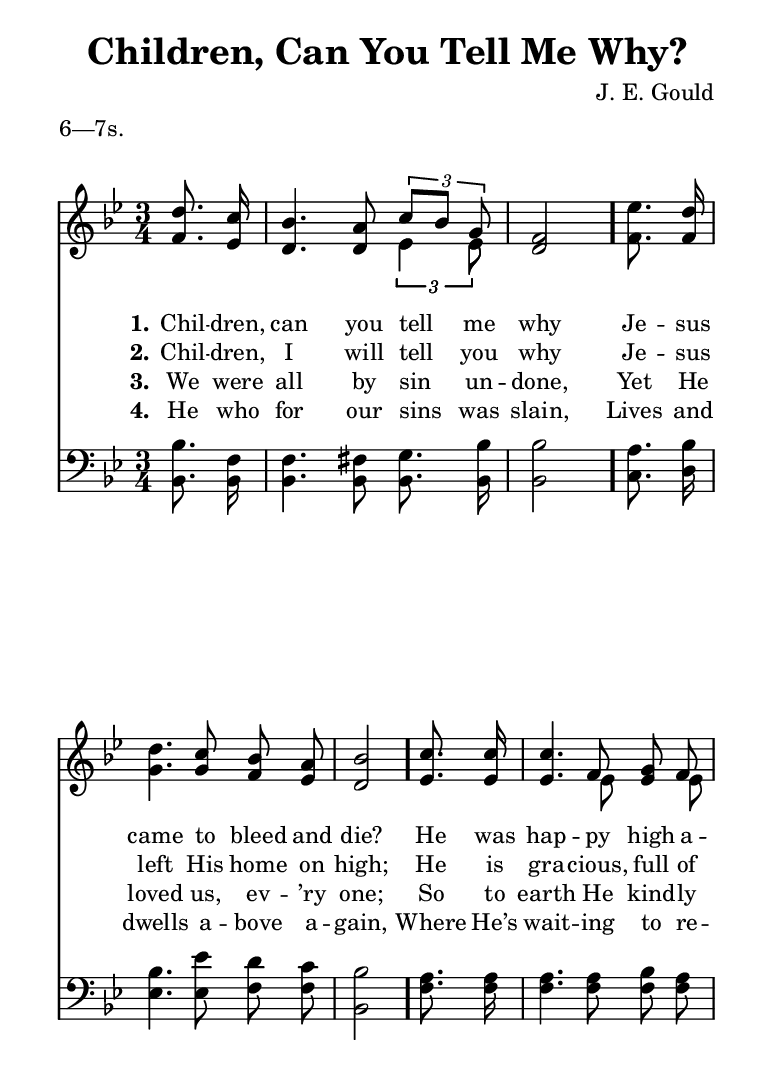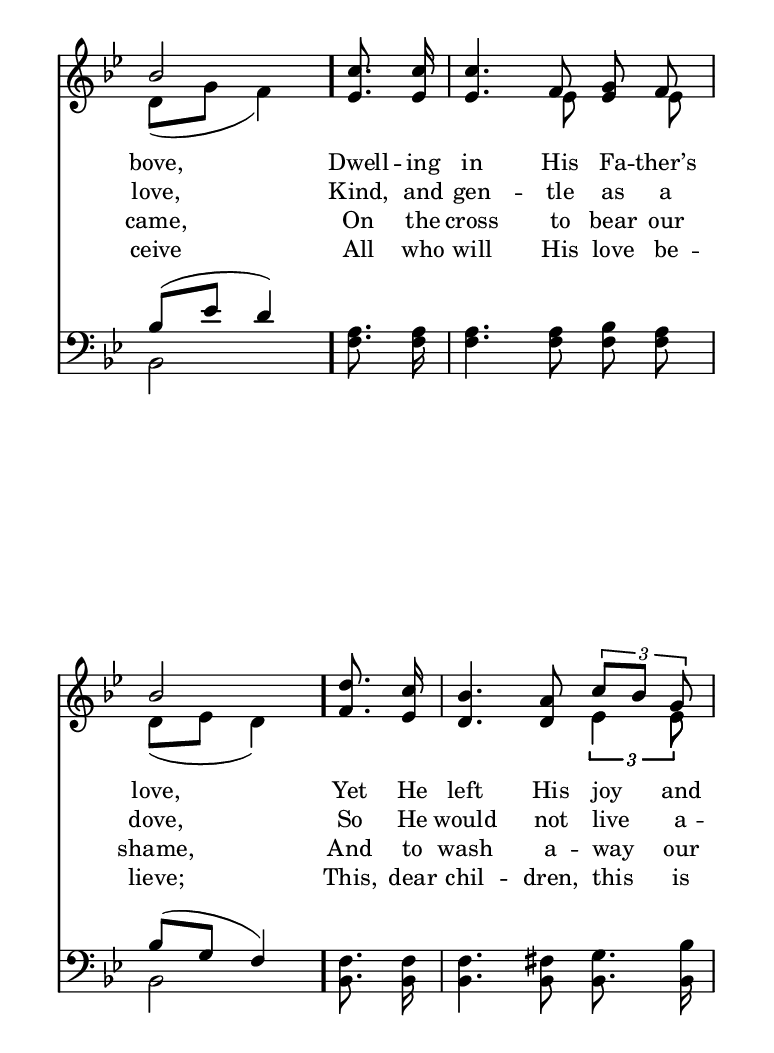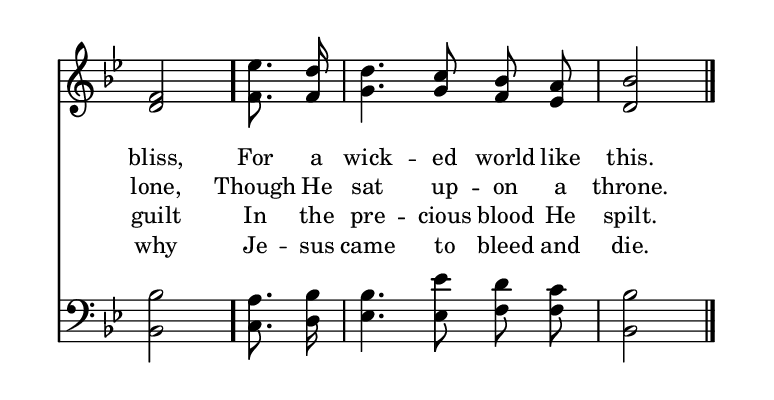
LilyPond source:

\include "common/global.ily"
\paper {
  \include "common/paper.ily"
  ragged-last-bottom = ##t
  system-system-spacing.padding = 2
  system-system-spacing.basic-distance = 2
  scoreTitleMarkup = \scoreTitleMarkupShrunk
}

\header{
  %children
  hymnnumber = "311"
  title = "Children, Can You Tell Me Why?"
  tunename = "Pilot"
  meter = "6—7s."
  poet = ""
  composer = "J. E. Gould"
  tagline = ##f
}

global = {
  \include "common/overrides.ily"
  \override Staff.TimeSignature.style = #'numbered
  \time 3/4
  \override Score.MetronomeMark.transparent = ##t % hide all fermata changes too
  \tempo 4=80
  \key bes \major
  \partial 4
  \autoBeamOff
}

% rewrote voices as chords to work around unfortunate interactions between
% \partcombine and \tuplet

notesSoprano = {
\global
\relative c'' {

  d8. c16 | bes4. a8 << { \voiceOne \tuplet 3/2 { c8[ bes] g } } \new Voice { \voiceTwo \tuplet 3/2 { ees4 ees8 } } >> f2
  ees'8. d16 | d4. c8 bes a | bes2
  c8. c16 | c4. f,8 g f | bes2
  c8. c16 | c4. f,8 g f | bes2
  d8. c16 | bes4. a8 << { \voiceOne \tuplet 3/2 { c8[ bes] g } } \new Voice { \voiceTwo \tuplet 3/2 { ees4 ees8 } } >> f2
  ees'8. d16 | d4. c8 bes a | bes2

  \bar "|."

}
}

notesAlto = {
\global
\relative e' {

  f8. ees16 | d4. d8 s4 | d2 % s4 stands in for \tuplet 3/2 { ees4 ees8 }
  f8. f16 | g4. g8 f ees | d2
  ees8. ees16 | ees4. ees8 ees ees | d([ g] f4)
  ees8. ees16 | ees4. ees8 ees ees | d([ ees] d4)
  f8. ees16 | d4. d8 s4 | d2 % s4 stands in for \tuplet 3/2 { ees4 ees8 }
  f8. f16 | g4. g8 f ees | d2

}
}

notesTenor = {
\global
\relative a {

  bes8. f16 | f4. fis8 g8. bes16 | bes2
  a8. bes16 | bes4. ees8 d c | bes2
  a8. a16 | a4. a8 bes a | bes8([ ees] d4)
  a8. a16 | a4. a8 bes a | bes8([ g] f4)
  f8. f16 | f4. fis8 g8. bes16 | bes2
  a8. bes16 | bes4. ees8 d c | bes2

}
}

notesBass = {
\global
\relative f, {

  bes8. bes16 | bes4. bes8 bes8. bes16 | bes2
  c8. d16 | ees4. ees8 f f | bes,2
  f'8. f16 | f4. f8 f f | bes,2
  f'8. f16 | f4. f8 f f | bes,2
  bes8. bes16 | bes4. bes8 bes8. bes16 | bes2
  c8. d16 | ees4. ees8 f f | bes,2

}
}

wordsA = \lyricmode {
\set stanza = "1."

Chil -- dren, can you tell me why \bar "."
Je -- sus came to bleed and die? \bar "."
He was hap -- py high a -- bove, \bar "."
Dwell -- ing in His Fa -- ther’s love, \bar "."
Yet He left His joy and bliss, \bar "."
For a wick -- ed world like this. \bar "."

}

wordsB = \lyricmode {
\set stanza = "2."

Chil -- dren, I will tell you why
Je -- sus left His home on high;
He is gra -- cious, full of love,
Kind, and gen -- tle as a dove,
So He would not live a -- lone,
Though He sat up -- on a throne.

}

wordsC = \lyricmode {
\set stanza = "3."

We were all by sin un -- done,
Yet He loved us, ev -- ’ry one;
So to earth He kind -- ly came,
On the cross to bear our shame,
And to wash a -- way our guilt
In the pre -- cious blood He spilt.

}

wordsD = \lyricmode {
\set stanza = "4."

He who for our sins was slain,
Lives and dwells a -- bove a -- gain,
Where He’s wait -- ing to re -- ceive
All who will His love be -- lieve;
This, dear chil -- dren, this is why
Je -- sus came to bleed and die.

}

\score {
  \context ChoirStaff <<
    \context Staff = upper <<
      \set Staff.autoBeaming = ##f
      \set ChoirStaff.systemStartDelimiter = #'SystemStartBar
      \set ChoirStaff.printPartCombineTexts = ##f
      \partcombine #'(2 . 11) \notesSoprano \notesAlto
      \context NullVoice = sopranos { \voiceOne << \notesSoprano >> }
      \context Lyrics = one   \lyricsto sopranos \wordsA
      \context Lyrics = two   \lyricsto sopranos \wordsB
      \context Lyrics = three \lyricsto sopranos \wordsC
      \context Lyrics = four  \lyricsto sopranos \wordsD
    >>
    \context Staff = men <<
      \set Staff.autoBeaming = ##f
      \clef bass
      \set ChoirStaff.printPartCombineTexts = ##f
      \partcombine #'(2 . 11) \notesTenor \notesBass
    >>
  >>
  \layout {
    \include "common/layout.ily"
  }
  \midi{
    \include "common/midi.ily"
  }
}

\version "2.19.49"  % necessary for upgrading to future LilyPond versions.

% vi:set et ts=2 sw=2 ai nocindent syntax=lilypond:
